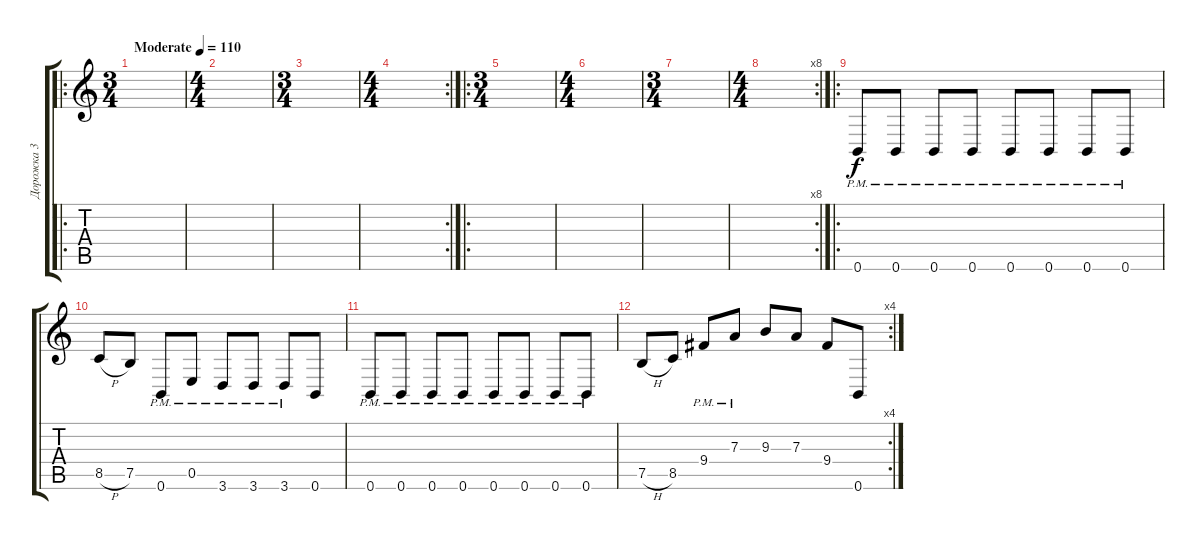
\track ("Дорожка 3" "Дорожка 3") {instrument overdrivenguitar}
\staff {score tabs}
\tuning (B3 Gb3 D3 A2 E2 B1) {hide}
\ro
\ts (3 4)
\tempo (110 "Moderate")
\clef g2
\ks c
|
\ts (4 4)
|
\ts (3 4)
|
\rc 2
\ts (4 4)
|
\ro
\ts (3 4)
|
\ts (4 4)
|
\ts (3 4)
|
\rc 8
\ts (4 4)
|
\ro
0.6{pm}.8 0.6{pm}.8 0.6{pm}.8 0.6{pm}.8 0.6{pm}.8 0.6{pm}.8 0.6{pm}.8 0.6{pm}.8 |
8.5{h}.8 7.5.8 0.6{pm}.8 0.5{pm}.8 3.6{pm}.8 3.6{pm}.8 3.6{pm}.8 0.6.8 |
0.6{pm}.8 0.6{pm}.8 0.6{pm}.8 0.6{pm}.8 0.6{pm}.8 0.6{pm}.8 0.6{pm}.8 0.6{pm}.8 |
\rc 4
7.5{h}.8 8.5.8 9.4{pm}.8 7.3{pm}.8 9.3.8 7.3.8 9.4.8 0.6.8
